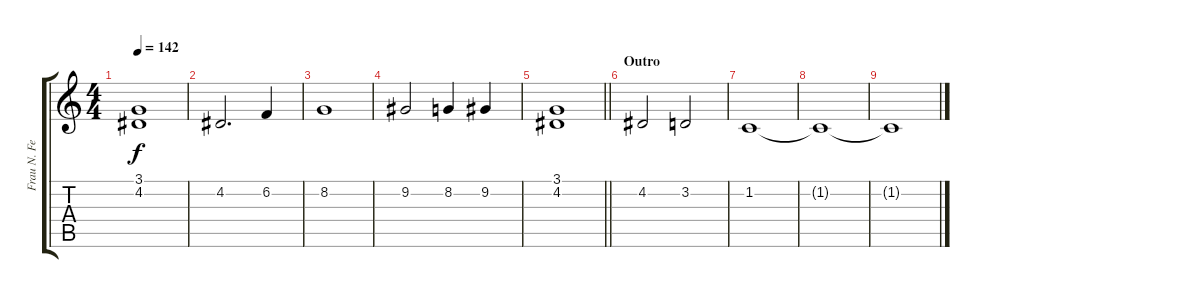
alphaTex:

\track ("Frau N. Feind" "Frau N. Fe") {instrument viola}
\staff {score tabs}
\tuning (E4 B3 G3 D3 A2 E2) {hide}
\ts (4 4)
\tempo 142
\clef g2
\ks c
(3.1 4.2).1{dy f} |
4.2.2{d} 6.2.4 |
8.2.1 |
9.2.2 8.2.4 9.2.4 |
\barLineRight lightlight
(3.1 4.2).1 |
\section ("" "Outro")
4.2.2 3.2.2 |
1.2.1 |
1.2{t}.1 |
1.2{t}.1
